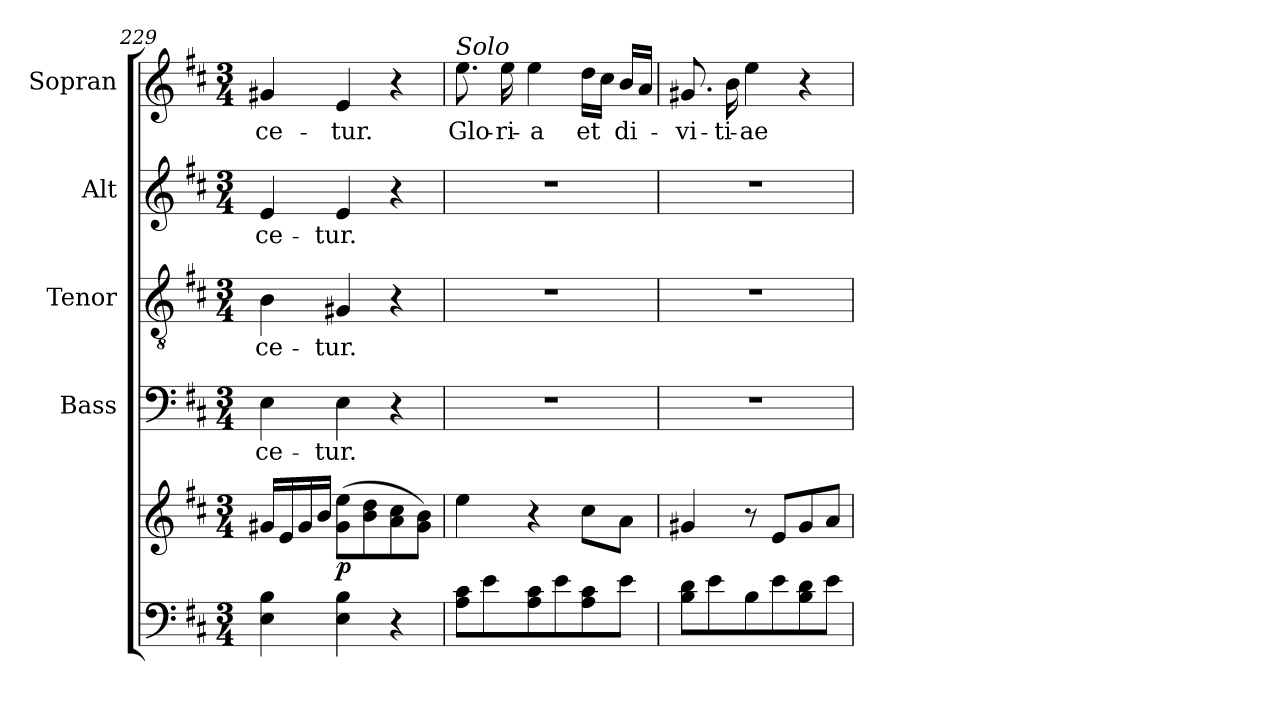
**kern	**kern	**dynam	**kern	**text	**kern	**text	**kern	**text	**kern	**text
*part5	*part5	*part5	*part4	*part4	*part3	*part3	*part2	*part2	*part1	*part1
*staff6	*staff5	*staff5/6	*staff4	*staff4	*staff3	*staff3	*staff2	*staff2	*staff1	*staff1
*	*	*	*I"Bass	*	*I"Tenor	*	*I"Alt	*	*I"Sopran	*
*	*	*	*I'B.	*	*I'T.	*	*I'A.	*	*I'S.	*
!!LO:PB:g=z
*clefF4	*clefG2	*	*clefF4	*	*clefGv2	*	*clefG2	*	*clefG2	*
*k[f#c#]	*k[f#c#]	*	*k[f#c#]	*	*k[f#c#]	*	*k[f#c#]	*	*k[f#c#]	*
*D:	*D:	*	*D:	*	*D:	*	*D:	*	*D:	*
*M3/4	*M3/4	*	*M3/4	*	*M3/4	*	*M3/4	*	*M3/4	*
=229	=229	=229	=229	=229	=229	=229	=229	=229	=229	=229
!	!	!	!	!LO:LY:b	!	!LO:LY:b	!	!LO:LY:b	!	!LO:LY:b
4E\ 4B\	16g#X/LL	.	4E\	-ce-	4B\	-ce-	4e/	-ce-	4g#X/	-ce-
.	16e/	.	.	.	.	.	.	.	.	.
.	16g#/	.	.	.	.	.	.	.	.	.
.	16b/JJ	.	.	.	.	.	.	.	.	.
!	!	!LO:DY:b	!	!LO:LY:b	!	!LO:LY:b	!	!LO:LY:b	!	!LO:LY:b
4E\ 4B\	(>8g#\ 8ee\L	p	4E\	-tur.	4G#X/	-tur.	4e/	-tur.	4e/	-tur.
.	8b\ 8dd\	.	.	.	.	.	.	.	.	.
4r	8a\ 8cc#\	.	4r	.	4r	.	4r	.	4r	.
.	8g#\ 8b\J)	.	.	.	.	.	.	.	.	.
=230	=230	=230	=230	=230	=230	=230	=230	=230	=230	=230
!	!	!	!	!	!	!	!	!	!LO:TX:a:i:t=Solo	!
!	!	!	!	!	!	!	!	!	!	!LO:LY:b
8A\ 8c#\L	4ee\	.	2.r	.	2.r	.	2.r	.	8.ee\	Glo-
8e\	.	.	.	.	.	.	.	.	.	.
!	!	!	!	!	!	!	!	!	!	!LO:LY:b
.	.	.	.	.	.	.	.	.	16ee\	-ri-
!	!	!	!	!	!	!	!	!	!	!LO:LY:b
8A\ 8c#\	4r	.	.	.	.	.	.	.	4ee\	-a
8e\	.	.	.	.	.	.	.	.	.	.
!	!	!	!	!	!	!	!	!	!	!LO:LY:b
8A\ 8c#\	8cc#\L	.	.	.	.	.	.	.	16dd\LL	et
.	.	.	.	.	.	.	.	.	16cc#\JJ	.
!	!	!	!	!	!	!	!	!	!	!LO:LY:b
8e\J	8a\J	.	.	.	.	.	.	.	16b/LL	di-
.	.	.	.	.	.	.	.	.	16a/JJ	.
=231	=231	=231	=231	=231	=231	=231	=231	=231	=231	=231
!	!	!	!	!	!	!	!	!	!	!LO:LY:b
8B\ 8d\L	4g#X/	.	2.r	.	2.r	.	2.r	.	8.g#X/	-vi-
8e\	.	.	.	.	.	.	.	.	.	.
!	!	!	!	!	!	!	!	!	!	!LO:LY:b
.	.	.	.	.	.	.	.	.	16b\	-ti-
!	!	!	!	!	!	!	!	!	!	!LO:LY:b
8B\	8r	.	.	.	.	.	.	.	4ee\	-ae
8e\	8e/L	.	.	.	.	.	.	.	.	.
8B\ 8d\	8g#/	.	.	.	.	.	.	.	4r	.
8e\J	8a/J	.	.	.	.	.	.	.	.	.
=	=	=	=	=	=	=	=	=	=	=
*-	*-	*-	*-	*-	*-	*-	*-	*-	*-	*-
